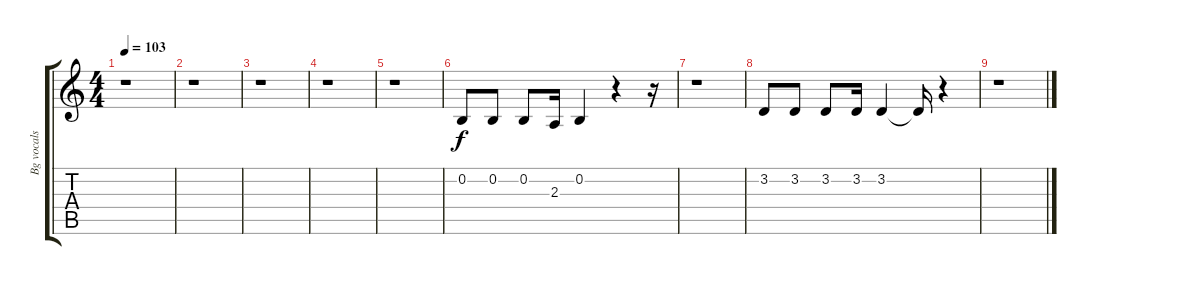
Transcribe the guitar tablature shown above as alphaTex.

\track ("Bg vocals" "Bg vocals") {instrument choiraahs}
\staff {score tabs}
\tuning (E4 B3 G3 D3 A2 E2) {hide}
\ts (4 4)
\tempo 103
\clef g2
\ks c
r.1{dy f} |
r.1 |
r.1 |
r.1 |
r.1 |
0.2.8 0.2.8 0.2.8 2.3.16 0.2.4 r.4 r.16 |
r.1 |
3.2.8 3.2.8 3.2.8 3.2.16 3.2.4 3.2{t}.16 r.4 |
r.1
